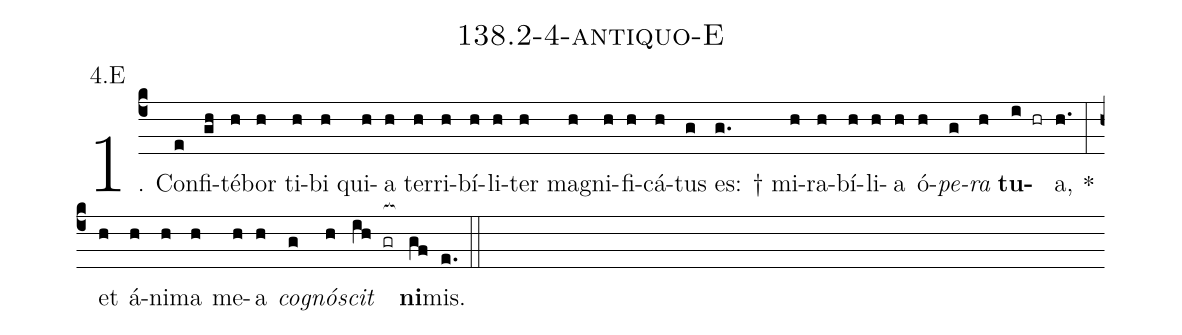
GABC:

name: 138.2-4-antiquo-E;
annotation: 4.E;
%%
(c4)1. Con(e)fi(gh)té(h)bor(h) ti(h)bi(h) qui(h)a(h) ter(h)ri(h)bí(h)li(h)ter(h) ma(h)gni(h)fi(h)cá(h)tus(g) es: †(g.) mi(h)ra(h)bí(h)li(h)a(h) ó(h)<i>pe</i>(g)<i>ra</i>(h) <b>tu</b>(i hr)a,(h.) *(:) et(h) á(h)ni(h)ma(h) me(h)a(h) <i>co</i>(g)<i>gnó</i>(h)<i>scit</i>(ih gr[ocb:1{]) <b>ni</b>(gf[ocb:0}])mis.(e.) (::)
